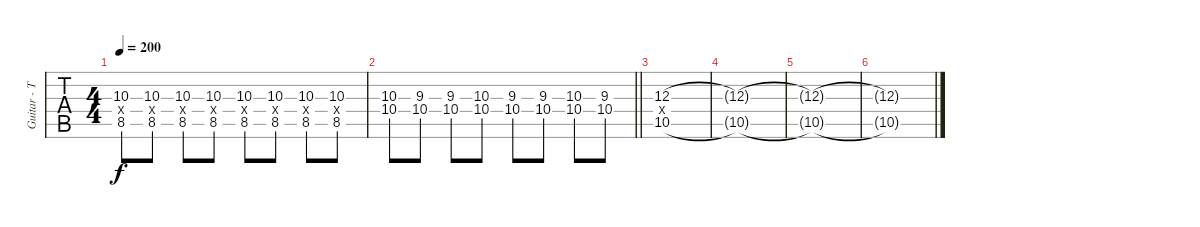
\track ("Guitar - Todd Mohney" "Guitar - T") {instrument distortionguitar}
\staff {tabs}
\tuning (Eb4 Bb3 Gb3 Db3 Ab2 Eb2) {hide}
\ts (4 4)
\tempo 200
\clef g2
\ks c
(10.3 8.4{x} 8.5).8{dy f} (10.3 8.4{x} 8.5).8 (10.3 8.4{x} 8.5).8 (10.3 8.4{x} 8.5).8 (10.3 8.4{x} 8.5).8 (10.3 8.4{x} 8.5).8 (10.3 8.4{x} 8.5).8 (10.3 10.4{x} 8.5).8 |
\barLineRight lightlight
(10.3 10.4).8 (9.3 10.4).8 (9.3 10.4).8 (10.3 10.4).8 (9.3 10.4).8 (9.3 10.4).8 (10.3 10.4).8 (9.3 10.4).8 |
(12.3 10.4{x} 10.5).1 |
(12.3{t} 10.5{t}).1 |
(12.3{t} 10.5{t}).1{volume 0} |
(12.3{t} 10.5{t}).1
